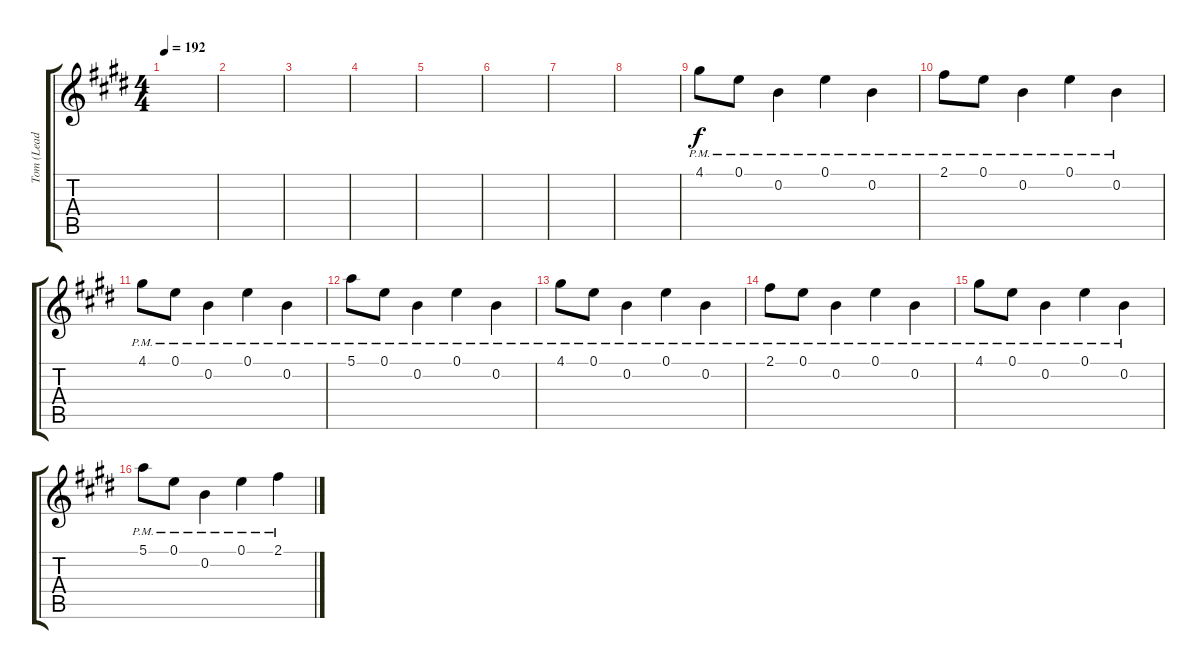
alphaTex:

\track ("Tom (Lead Guitar)" "Tom (Lead ") {instrument distortionguitar}
\staff {score tabs}
\tuning (E4 B3 G3 D3 A2 E2) {hide}
\ts (4 4)
\tempo 192
\clef g2
\ks e
|
|
|
|
|
|
|
|
4.1{pm}.8 0.1{pm}.8 0.2{pm}.4 0.1{pm}.4 0.2{pm}.4 |
2.1{pm}.8 0.1{pm}.8 0.2{pm}.4 0.1{pm}.4 0.2{pm}.4 |
4.1{pm}.8 0.1{pm}.8 0.2{pm}.4 0.1{pm}.4 0.2{pm}.4 |
5.1{pm}.8 0.1{pm}.8 0.2{pm}.4 0.1{pm}.4 0.2{pm}.4 |
4.1{pm}.8 0.1{pm}.8 0.2{pm}.4 0.1{pm}.4 0.2{pm}.4 |
2.1{pm}.8 0.1{pm}.8 0.2{pm}.4 0.1{pm}.4 0.2{pm}.4 |
4.1{pm}.8 0.1{pm}.8 0.2{pm}.4 0.1{pm}.4 0.2{pm}.4 |
5.1{pm}.8 0.1{pm}.8 0.2{pm}.4 0.1{pm}.4 2.1{pm}.4
